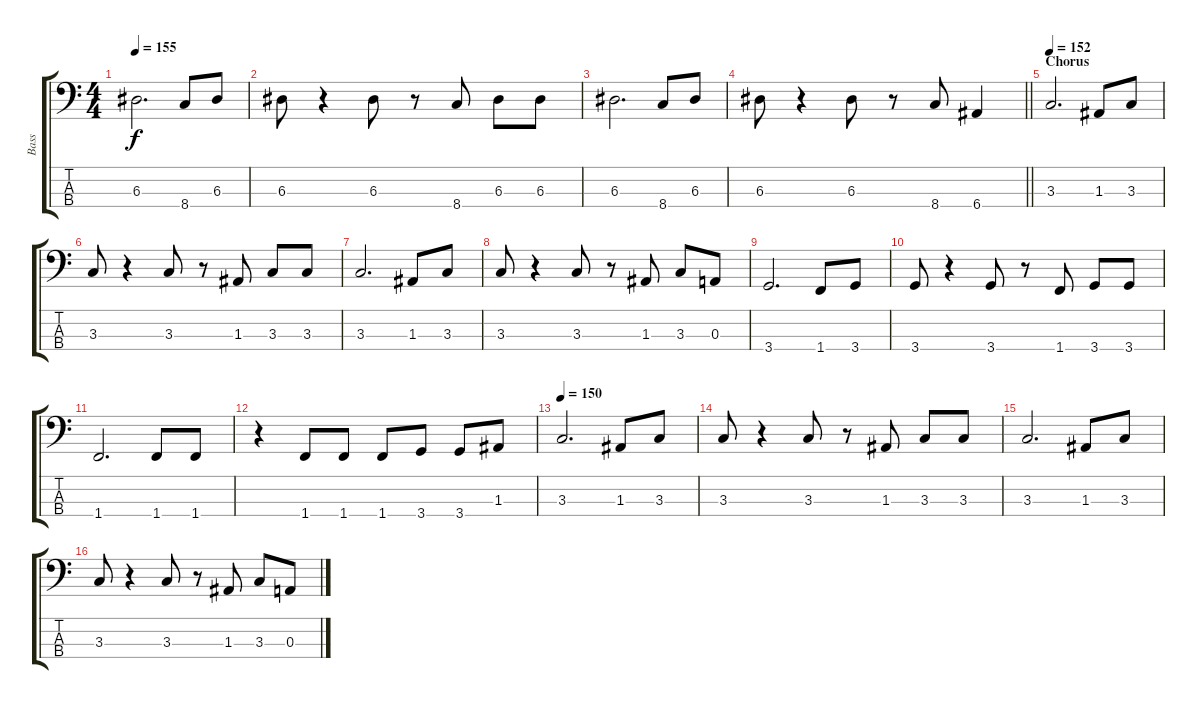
\track ("Bass" "Bass") {instrument electricbassfinger}
\staff {score tabs}
\tuning (G2 D2 A1 E1) {hide}
\ts (4 4)
\tempo 155
\clef f4
\ks c
6.3.2{d dy f} 8.4.8 6.3.8 |
6.3.8 r.4 6.3.8 r.8 8.4.8 6.3.8 6.3.8 |
6.3.2{d} 8.4.8 6.3.8 |
\barLineRight lightlight
6.3.8 r.4 6.3.8 r.8 8.4.8 6.4.4 |
\section ("" "Chorus")
\tempo 152
3.3.2{d} 1.3.8 3.3.8 |
3.3.8 r.4 3.3.8 r.8 1.3.8 3.3.8 3.3.8 |
3.3.2{d} 1.3.8 3.3.8 |
3.3.8 r.4 3.3.8 r.8 1.3.8 3.3.8 0.3.8 |
3.4.2{d} 1.4.8 3.4.8 |
3.4.8 r.4 3.4.8 r.8 1.4.8 3.4.8 3.4.8 |
1.4.2{d} 1.4.8 1.4.8 |
r.4 1.4.8 1.4.8 1.4.8 3.4.8 3.4.8 1.3.8 |
\tempo 150
3.3.2{d} 1.3.8 3.3.8 |
3.3.8 r.4 3.3.8 r.8 1.3.8 3.3.8 3.3.8 |
3.3.2{d} 1.3.8 3.3.8 |
3.3.8 r.4 3.3.8 r.8 1.3.8 3.3.8 0.3.8
